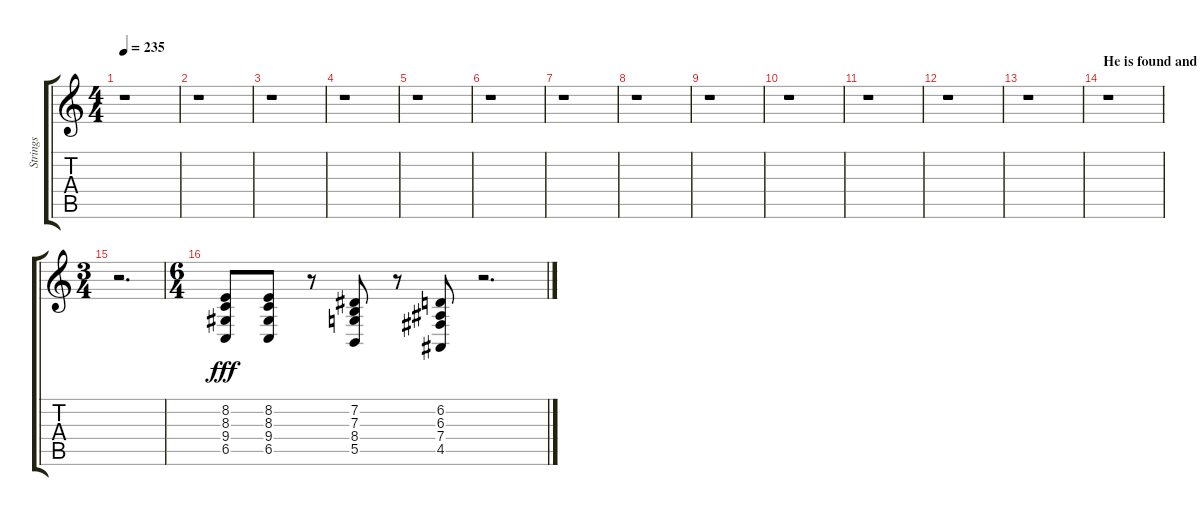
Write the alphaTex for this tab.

\track ("Strings" "Strings") {instrument stringensemble1}
\staff {score tabs}
\tuning (Db4 Ab3 E3 B2 Gb2 B1) {hide}
\ts (4 4)
\tempo 235
\clef g2
\ks c
r.1{dy f} |
r.1 |
r.1 |
r.1 |
r.1 |
r.1 |
r.1 |
r.1 |
r.1 |
r.1 |
r.1 |
r.1 |
r.1 |
\section ("" "He is found and I will drag him to his end; It's not selfish if it's what is right")
r.1 |
\ts (3 4)
r.2{d} |
\ts (6 4)
(8.2 8.3 9.4 6.5).8{dy fff} (8.2 8.3 9.4 6.5).8 r.8 (7.2 7.3 8.4 5.5).8 r.8 (6.2 6.3 7.4 4.5).8 r.2{d}
